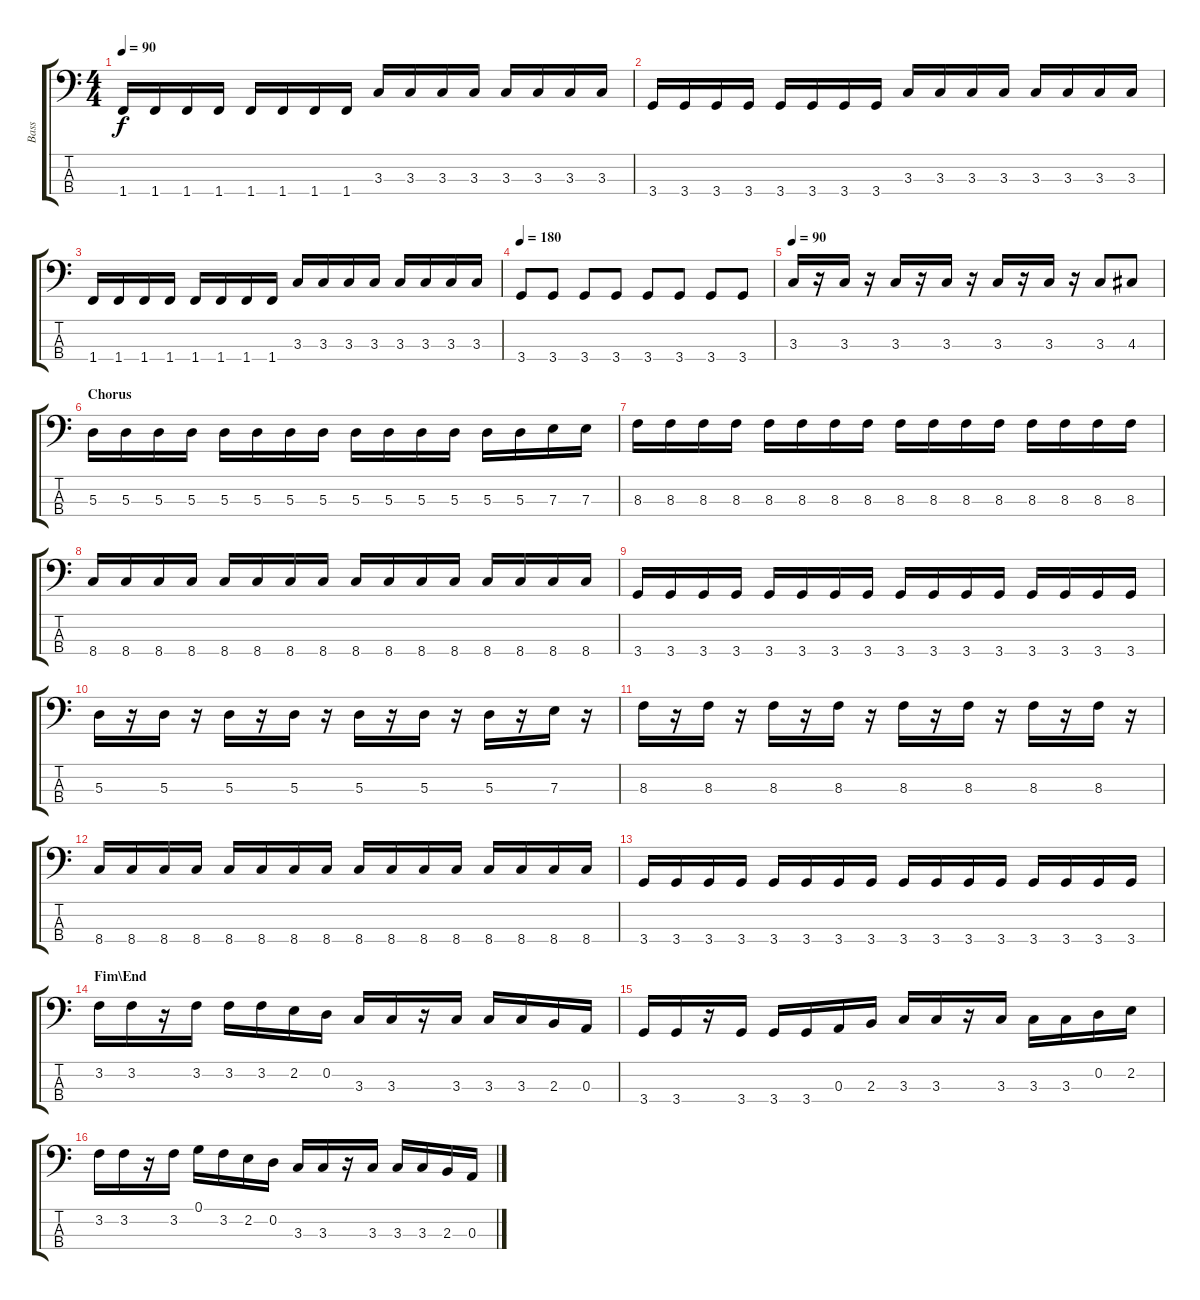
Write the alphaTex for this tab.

\track ("Bass" "Bass") {instrument electricbassfinger}
\staff {score tabs}
\tuning (G2 D2 A1 E1) {hide}
\ts (4 4)
\tempo 90
\clef f4
\ks c
1.4.16{dy f} 1.4.16 1.4.16 1.4.16 1.4.16 1.4.16 1.4.16 1.4.16 3.3.16 3.3.16 3.3.16 3.3.16 3.3.16 3.3.16 3.3.16 3.3.16 |
3.4.16 3.4.16 3.4.16 3.4.16 3.4.16 3.4.16 3.4.16 3.4.16 3.3.16 3.3.16 3.3.16 3.3.16 3.3.16 3.3.16 3.3.16 3.3.16 |
1.4.16 1.4.16 1.4.16 1.4.16 1.4.16 1.4.16 1.4.16 1.4.16 3.3.16 3.3.16 3.3.16 3.3.16 3.3.16 3.3.16 3.3.16 3.3.16 |
\tempo 180
3.4.8 3.4.8 3.4.8 3.4.8 3.4.8 3.4.8 3.4.8 3.4.8 |
\tempo 90
3.3.16 r.16 3.3.16 r.16 3.3.16 r.16 3.3.16 r.16 3.3.16 r.16 3.3.16 r.16 3.3.8 4.3.8 |
\section ("" "Chorus")
5.3.16 5.3.16 5.3.16 5.3.16 5.3.16 5.3.16 5.3.16 5.3.16 5.3.16 5.3.16 5.3.16 5.3.16 5.3.16 5.3.16 7.3.16 7.3.16 |
8.3.16 8.3.16 8.3.16 8.3.16 8.3.16 8.3.16 8.3.16 8.3.16 8.3.16 8.3.16 8.3.16 8.3.16 8.3.16 8.3.16 8.3.16 8.3.16 |
8.4.16 8.4.16 8.4.16 8.4.16 8.4.16 8.4.16 8.4.16 8.4.16 8.4.16 8.4.16 8.4.16 8.4.16 8.4.16 8.4.16 8.4.16 8.4.16 |
3.4.16 3.4.16 3.4.16 3.4.16 3.4.16 3.4.16 3.4.16 3.4.16 3.4.16 3.4.16 3.4.16 3.4.16 3.4.16 3.4.16 3.4.16 3.4.16 |
5.3.16 r.16 5.3.16 r.16 5.3.16 r.16 5.3.16 r.16 5.3.16 r.16 5.3.16 r.16 5.3.16 r.16 7.3.16 r.16 |
8.3.16 r.16 8.3.16 r.16 8.3.16 r.16 8.3.16 r.16 8.3.16 r.16 8.3.16 r.16 8.3.16 r.16 8.3.16 r.16 |
8.4.16 8.4.16 8.4.16 8.4.16 8.4.16 8.4.16 8.4.16 8.4.16 8.4.16 8.4.16 8.4.16 8.4.16 8.4.16 8.4.16 8.4.16 8.4.16 |
3.4.16 3.4.16 3.4.16 3.4.16 3.4.16 3.4.16 3.4.16 3.4.16 3.4.16 3.4.16 3.4.16 3.4.16 3.4.16 3.4.16 3.4.16 3.4.16 |
\section ("" "Fim\\End")
3.2.16 3.2.16 r.16 3.2.16 3.2.16 3.2.16 2.2.16 0.2.16 3.3.16 3.3.16 r.16 3.3.16 3.3.16 3.3.16 2.3.16 0.3.16 |
3.4.16 3.4.16 r.16 3.4.16 3.4.16 3.4.16 0.3.16 2.3.16 3.3.16 3.3.16 r.16 3.3.16 3.3.16 3.3.16 0.2.16 2.2.16 |
3.2.16 3.2.16 r.16 3.2.16 0.1.16 3.2.16 2.2.16 0.2.16 3.3.16 3.3.16 r.16 3.3.16 3.3.16 3.3.16 2.3.16 0.3.16
